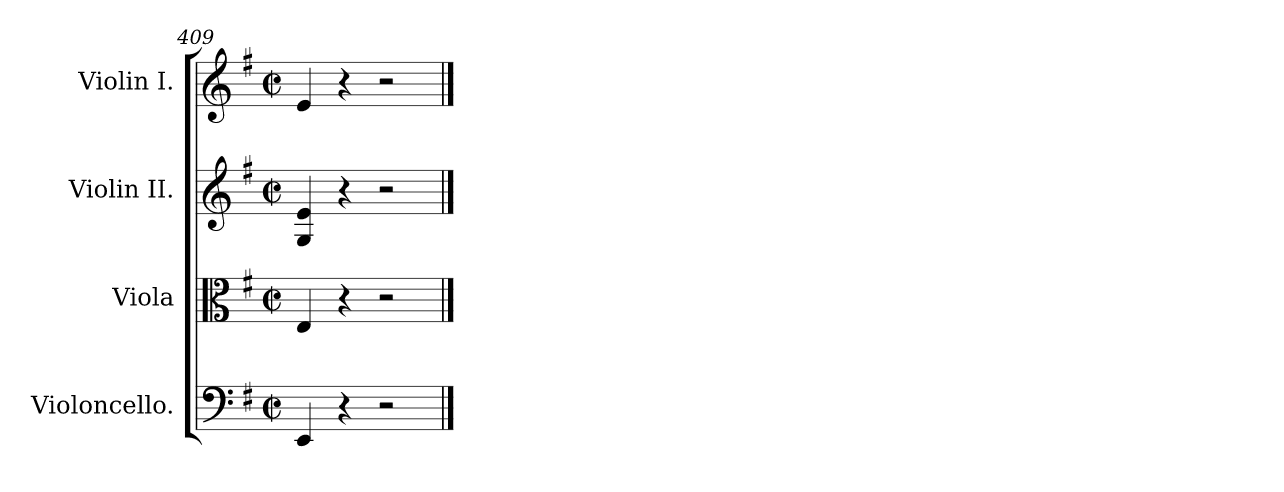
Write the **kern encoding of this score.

**kern	**kern	**kern	**kern
*part4	*part3	*part2	*part1
*staff4	*staff3	*staff2	*staff1
*I"Violoncello.	*I"Viola	*I"Violin II.	*I"Violin I.
*I'Vc	*I'Vla	*I'Vln	*I'Vln
*clefF4	*clefC3	*clefG2	*clefG2
*k[f#]	*k[f#]	*k[f#]	*k[f#]
*e:	*e:	*e:	*e:
*M2/2	*M2/2	*M2/2	*M2/2
*met(c|)	*met(c|)	*met(c|)	*met(c|)
=409	=409	=409	=409
4EE/	4E/	4G/ 4e/	4e/
4r	4r	4r	4r
2r	2r	2r	2r
==	==	==	==
*-	*-	*-	*-
